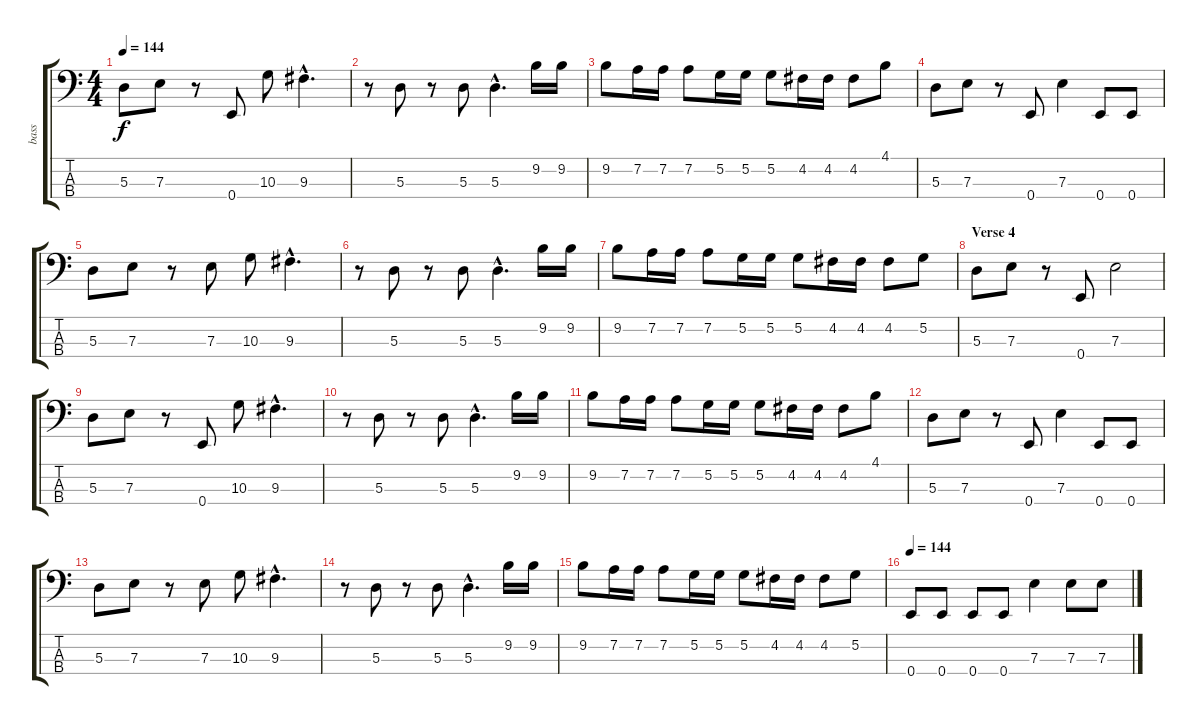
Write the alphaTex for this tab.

\track ("bass" "bass") {instrument electricbassfinger}
\staff {score tabs}
\tuning (G2 D2 A1 E1) {hide}
\ts (4 4)
\tempo 144
\clef f4
\ks c
5.3.8{dy f} 7.3.8 r.8 0.4.8 10.3.8 9.3{hac}.4{d} |
r.8 5.3.8 r.8 5.3.8 5.3{hac}.4{d} 9.2.16 9.2.16 |
9.2.8 7.2.16 7.2.16 7.2.8 5.2.16 5.2.16 5.2.8 4.2.16 4.2.16 4.2.8 4.1.8 |
5.3.8 7.3.8 r.8 0.4.8 7.3.4 0.4.8 0.4.8 |
5.3.8 7.3.8 r.8 7.3.8 10.3.8 9.3{hac}.4{d} |
r.8 5.3.8 r.8 5.3.8 5.3{hac}.4{d} 9.2.16 9.2.16 |
9.2.8 7.2.16 7.2.16 7.2.8 5.2.16 5.2.16 5.2.8 4.2.16 4.2.16 4.2.8 5.2.8 |
\section ("" "Verse 4")
5.3.8 7.3.8 r.8 0.4.8 7.3.2 |
5.3.8 7.3.8 r.8 0.4.8 10.3.8 9.3{hac}.4{d} |
r.8 5.3.8 r.8 5.3.8 5.3{hac}.4{d} 9.2.16 9.2.16 |
9.2.8 7.2.16 7.2.16 7.2.8 5.2.16 5.2.16 5.2.8 4.2.16 4.2.16 4.2.8 4.1.8 |
5.3.8 7.3.8 r.8 0.4.8 7.3.4 0.4.8 0.4.8 |
5.3.8 7.3.8 r.8 7.3.8 10.3.8 9.3{hac}.4{d} |
r.8 5.3.8 r.8 5.3.8 5.3{hac}.4{d} 9.2.16 9.2.16 |
9.2.8 7.2.16 7.2.16 7.2.8 5.2.16 5.2.16 5.2.8 4.2.16 4.2.16 4.2.8 5.2.8 |
\tempo 144
0.4.8 0.4.8 0.4.8 0.4.8 7.3.4 7.3.8 7.3.8
